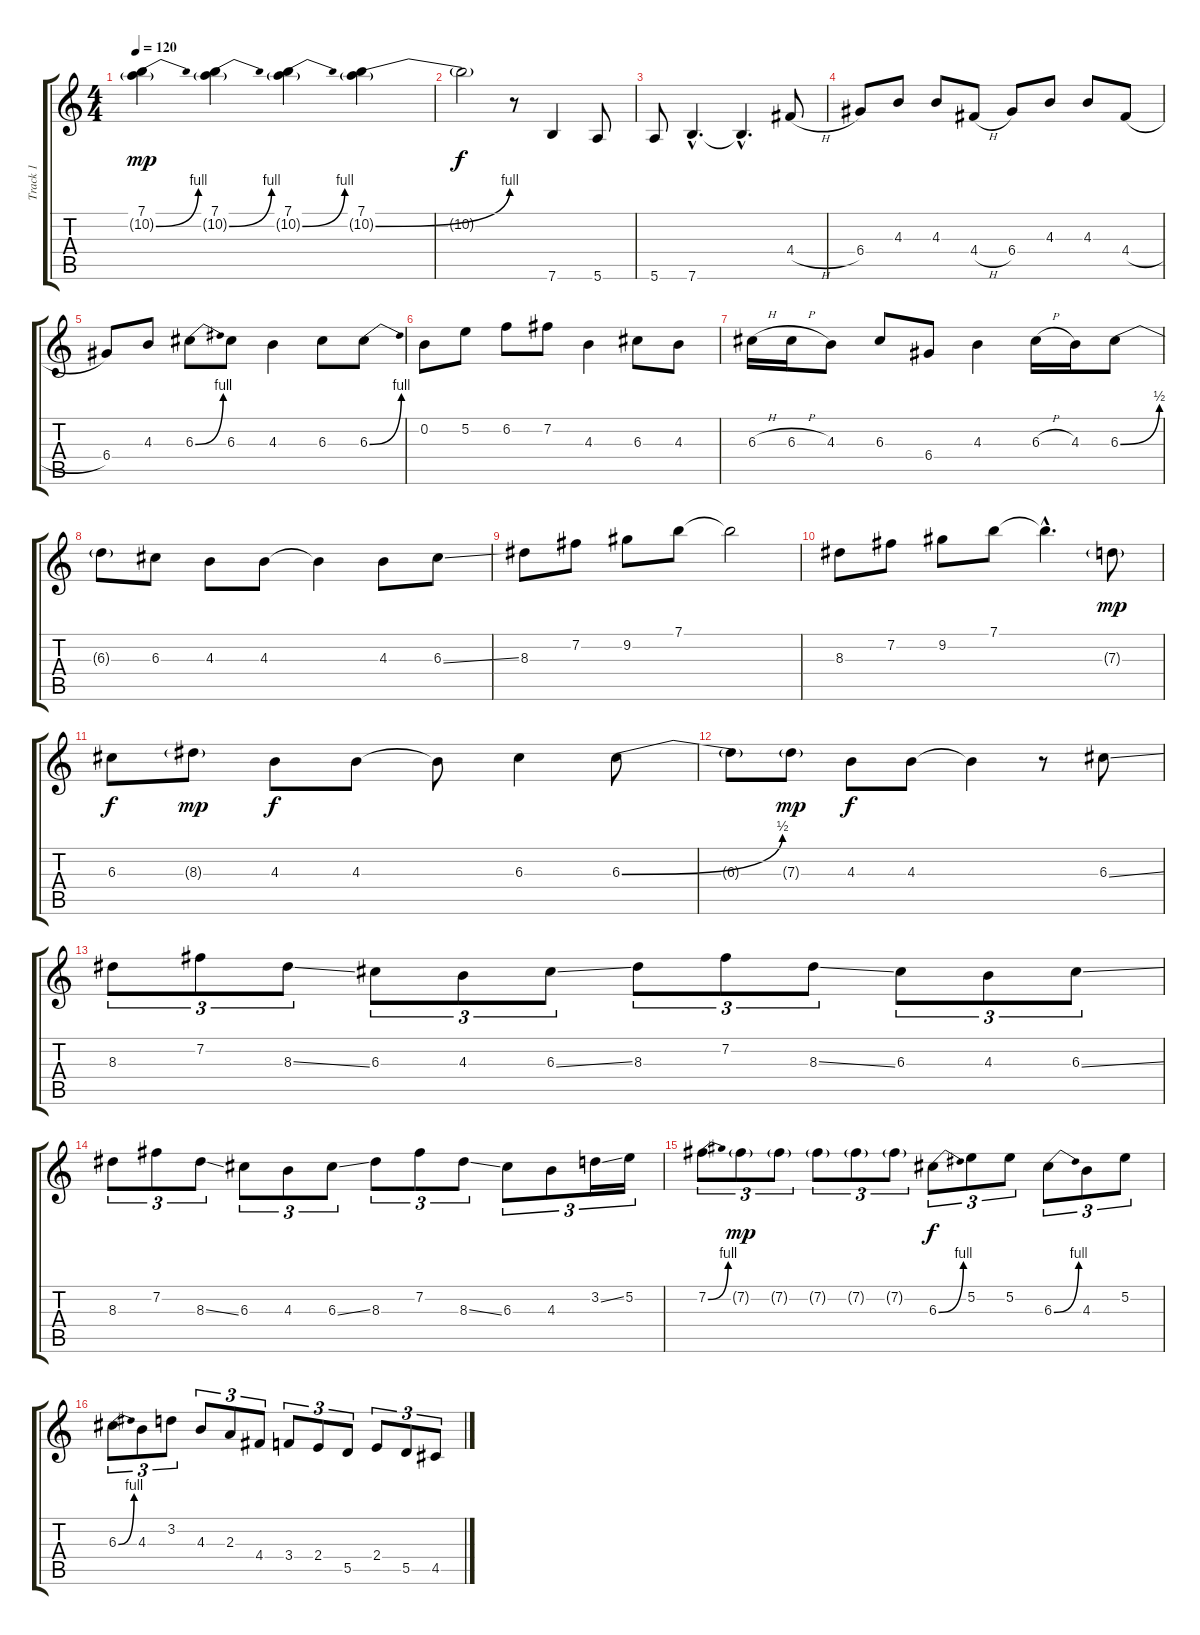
\track ("Track 1" "Track 1") {instrument overdrivenguitar}
\staff {score tabs}
\tuning (E4 B3 G3 D3 A2 E2) {hide}
\ts (4 4)
\tempo 120
\clef g2
\ks c
(7.1 10.2{be (bend 0 0 60 4) g}).4{dy mp} (7.1 10.2{be (bend 0 0 60 4) g}).4 (7.1 10.2{be (bend 0 0 60 4) g}).4 (7.1 10.2{be (bend 0 0 60 4) g}).4 |
10.2{t}.2{dy f} r.8 7.6.4 5.6.8 |
5.6.8 7.6{hac}.4{d} 7.6{hac t}.4{d} 4.4{h}.8 |
6.4.8 4.3.8 4.3.8 4.4{h}.8 6.4.8 4.3.8 4.3.8 4.4{h}.8 |
6.4.8 4.3.8 6.3{be (bend 0 0 60 4)}.8 6.3.8 4.3.4 6.3.8 6.3{be (bend 0 0 60 4)}.8 |
0.2.8 5.2.8 6.2.8 7.2.8 4.3.4 6.3.8 4.3.8 |
6.3{h}.16 6.3{h}.16 4.3.8 6.3.8 6.4.8 4.3.4 6.3{h}.16 4.3.16 6.3{be (bend 0 0 60 2)}.8 |
6.3{t}.8 6.3.8 4.3.8 4.3.8 4.3{t}.4 4.3.8 6.3{ss}.8 |
8.3.8 7.2.8 9.2.8 7.1.8 7.1{t}.2 |
8.3.8 7.2.8 9.2.8 7.1.8 7.1{hac t}.4{d} 7.3{g}.8{dy mp} |
6.3.8{dy f} 8.3{g}.8{dy mp} 4.3.8{dy f} 4.3.8 4.3{t}.8 6.3.4 6.3{be (bend 0 0 60 2)}.8 |
6.3{t}.8 7.3{g}.8{dy mp} 4.3.8{dy f} 4.3.8 4.3{t}.4 r.8 6.3{ss}.8 |
8.3.8{tu (3 2)} 7.2.8{tu (3 2)} 8.3{ss}.8{tu (3 2)} 6.3.8{tu (3 2)} 4.3.8{tu (3 2)} 6.3{ss}.8{tu (3 2)} 8.3.8{tu (3 2)} 7.2.8{tu (3 2)} 8.3{ss}.8{tu (3 2)} 6.3.8{tu (3 2)} 4.3.8{tu (3 2)} 6.3{ss}.8{tu (3 2)} |
8.3.8{tu (3 2)} 7.2.8{tu (3 2)} 8.3{ss}.8{tu (3 2)} 6.3.8{tu (3 2)} 4.3.8{tu (3 2)} 6.3{ss}.8{tu (3 2)} 8.3.8{tu (3 2)} 7.2.8{tu (3 2)} 8.3{ss}.8{tu (3 2)} 6.3.8{tu (3 2)} 4.3.8{tu (3 2)} 3.2{ss}.16{tu (3 2)} 5.2.16{tu (3 2)} |
7.2{be (bend 0 0 60 4)}.8{tu (3 2)} 7.2{g}.8{tu (3 2) dy mp} 7.2{g}.8{tu (3 2)} 7.2{g}.8{tu (3 2)} 7.2{g}.8{tu (3 2)} 7.2{g}.8{tu (3 2)} 6.3{be (bend 0 0 60 4)}.8{tu (3 2) dy f} 5.2.8{tu (3 2)} 5.2.8{tu (3 2)} 6.3{be (bend 0 0 60 4)}.8{tu (3 2)} 4.3.8{tu (3 2)} 5.2.8{tu (3 2)} |
6.3{be (bend 0 0 60 4)}.8{tu (3 2)} 4.3.8{tu (3 2)} 3.2.8{tu (3 2)} 4.3.8{tu (3 2)} 2.3.8{tu (3 2)} 4.4.8{tu (3 2)} 3.4.8{tu (3 2)} 2.4.8{tu (3 2)} 5.5.8{tu (3 2)} 2.4.8{tu (3 2)} 5.5.8{tu (3 2)} 4.5.8{tu (3 2)}
